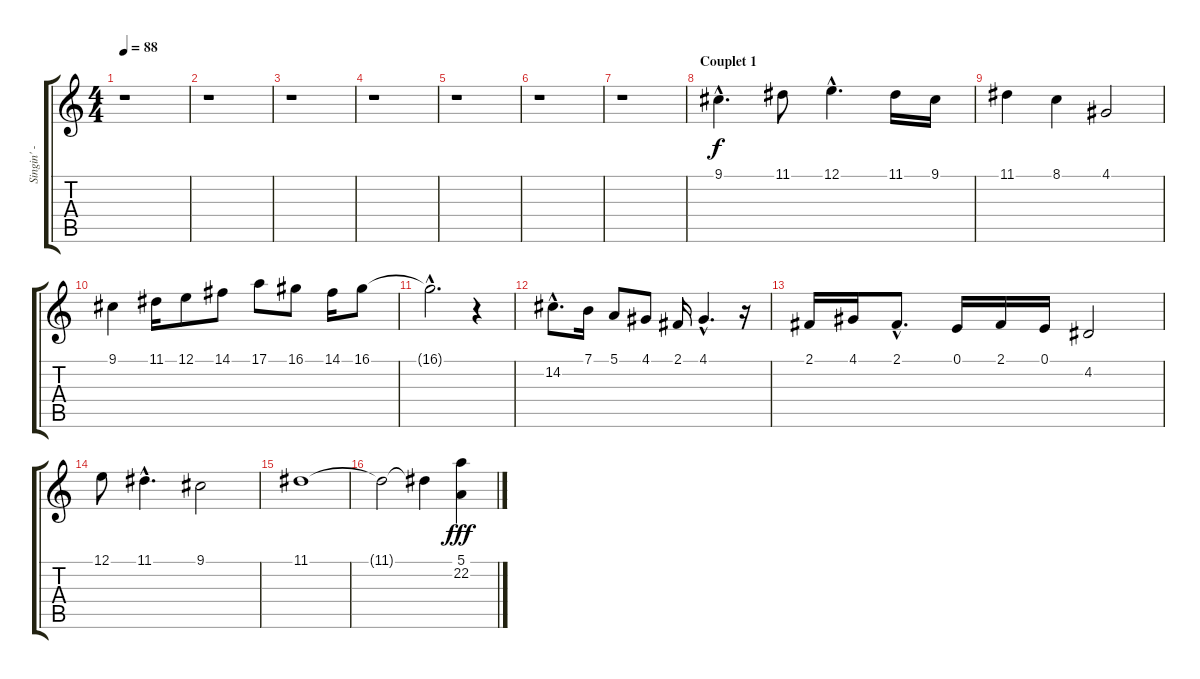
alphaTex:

\track ("Singin' - Sandra" "Singin' - ") {instrument oboe}
\staff {score tabs}
\tuning (E4 B3 G3 D3 A2 E2) {hide}
\ts (4 4)
\tempo 88
\clef g2
\ks c
r.1{dy f instrument oboe} |
r.1 |
r.1 |
r.1 |
r.1 |
r.1 |
r.1 |
\section ("" "Couplet 1")
9.1{hac}.4{d} 11.1.8 12.1{hac}.4{d} 11.1.16 9.1.16 |
11.1.4 8.1.4 4.1.2 |
9.1.4 11.1.16 12.1.8 14.1.8 17.1.8 16.1.8 14.1.16 16.1.8 |
16.1{hac t}.2{d} r.4 |
14.2{hac}.8{d} 7.1.16 5.1.8 4.1.8 2.1.16 4.1{hac}.4{d} r.16 |
2.1.16 4.1.16 2.1{hac}.8{d} 0.1.16 2.1.16 0.1.16 4.2.2 |
12.1.8 11.1{hac}.4{d} 9.1.2 |
11.1.1 |
11.1{t}.2 11.1{t}.4 (5.1 22.2).4{dy fff}
